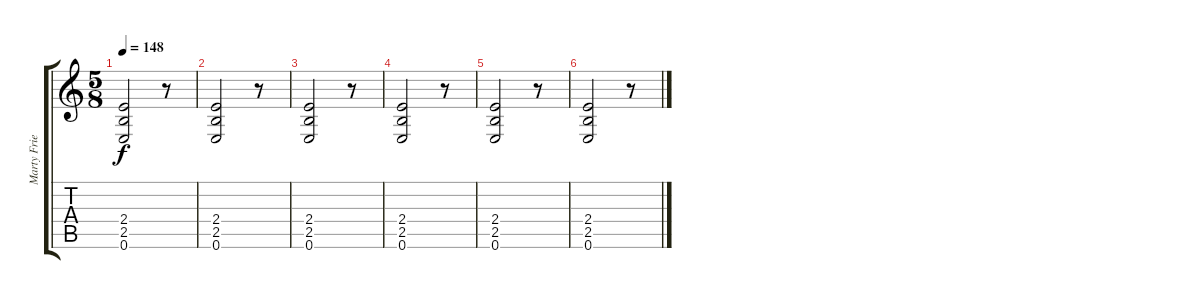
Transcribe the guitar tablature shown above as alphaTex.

\track ("Marty Friedman" "Marty Frie") {instrument distortionguitar}
\staff {score tabs}
\tuning (E4 B3 G3 D3 A2 E2) {hide}
\ts (5 8)
\tempo 148
\clef g2
\ks c
(2.4 2.5 0.6).2{dy f} r.8 |
(2.4 2.5 0.6).2 r.8 |
(2.4 2.5 0.6).2 r.8 |
(2.4 2.5 0.6).2 r.8 |
(2.4 2.5 0.6).2 r.8 |
(2.4 2.5 0.6).2 r.8
